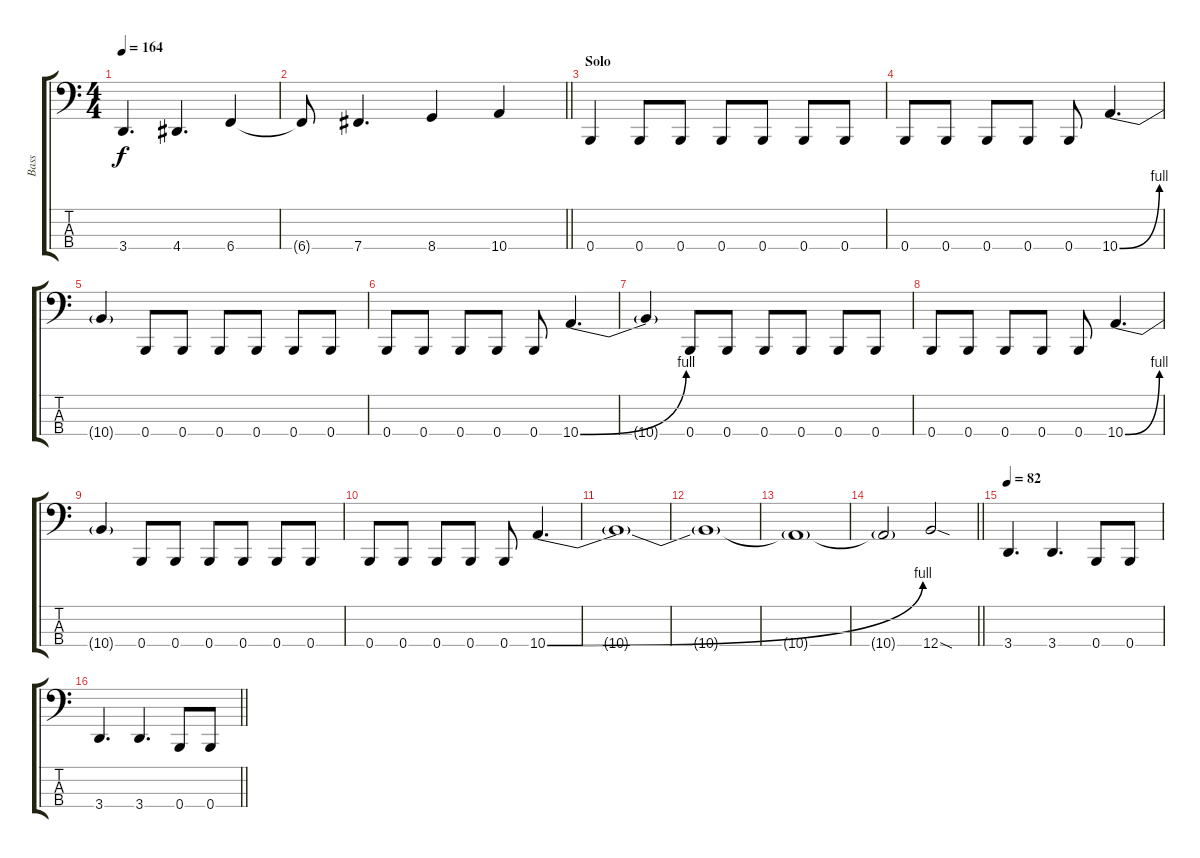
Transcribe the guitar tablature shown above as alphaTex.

\track ("Bass" "Bass") {instrument electricbassfinger}
\staff {score tabs}
\tuning (E2 B1 Gb1 B0) {hide}
\ts (4 4)
\tempo 164
\clef f4
\ks c
3.4.4{d dy f} 4.4.4{d} 6.4.4 |
\barLineRight lightlight
6.4{t}.8 7.4.4{d} 8.4.4 10.4.4 |
\section ("" "Solo")
0.4.4 0.4.8 0.4.8 0.4.8 0.4.8 0.4.8 0.4.8 |
0.4.8 0.4.8 0.4.8 0.4.8 0.4.8 10.4{be (bend 0 0 60 4)}.4{d} |
10.4{t}.4 0.4.8 0.4.8 0.4.8 0.4.8 0.4.8 0.4.8 |
0.4.8 0.4.8 0.4.8 0.4.8 0.4.8 10.4{be (bend 0 0 60 4)}.4{d} |
10.4{t}.4 0.4.8 0.4.8 0.4.8 0.4.8 0.4.8 0.4.8 |
0.4.8 0.4.8 0.4.8 0.4.8 0.4.8 10.4{be (bend 0 0 60 4)}.4{d} |
10.4{t}.4 0.4.8 0.4.8 0.4.8 0.4.8 0.4.8 0.4.8 |
0.4.8 0.4.8 0.4.8 0.4.8 0.4.8 10.4{be (bend 0 0 60 4)}.4{d} |
10.4{t}.1 |
10.4{t}.1 |
10.4{t}.1 |
\barLineRight lightlight
10.4{t}.2 12.4{sod}.2 |
\section ("" "")
\tempo 82
3.4.4{d} 3.4.4{d} 0.4.8 0.4.8 |
\barLineRight lightlight
3.4.4{d} 3.4.4{d} 0.4.8 0.4.8
